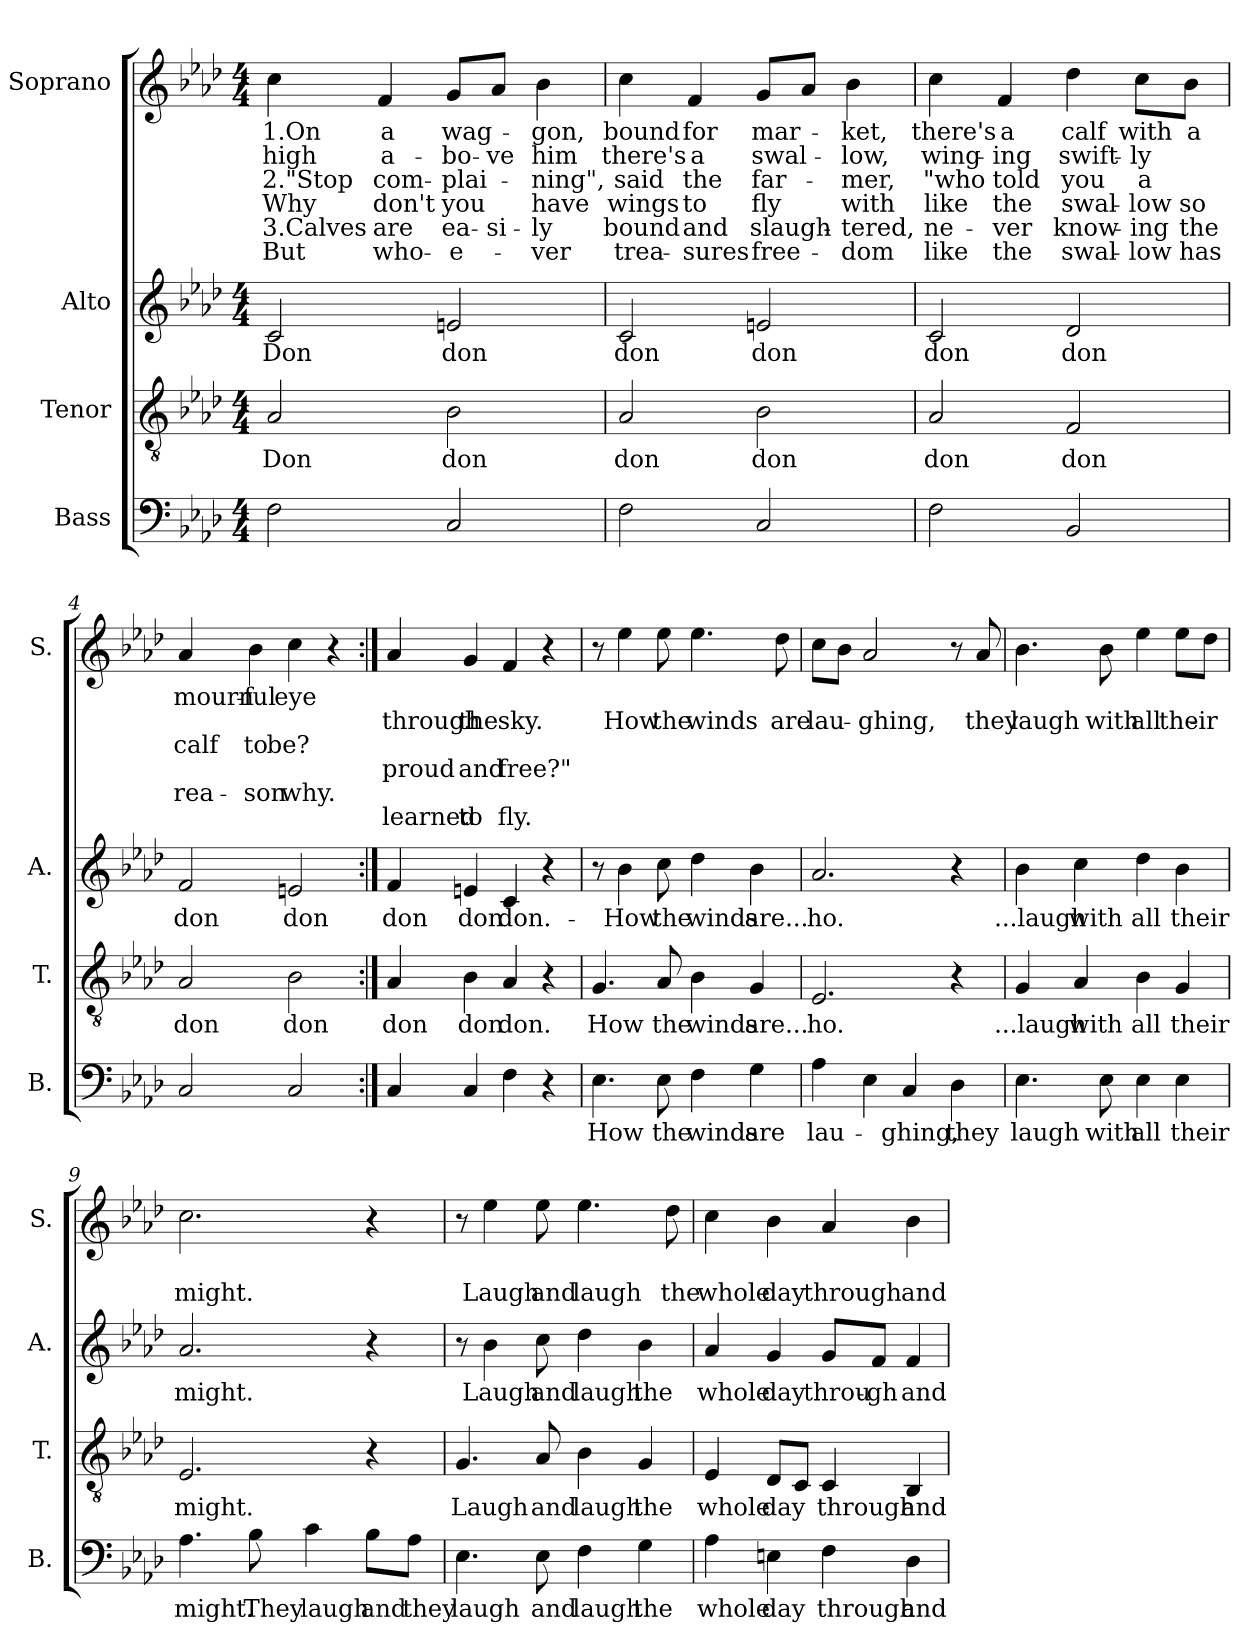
**kern	**text	**kern	**text	**kern	**text	**kern	**text	**text	**text	**text	**text	**text
*part4	*part4	*part3	*part3	*part2	*part2	*part1	*part1	*part1	*part1	*part1	*part1	*part1
*staff4	*staff4	*staff3	*staff3	*staff2	*staff2	*staff1	*staff1	*staff1	*staff1	*staff1	*staff1	*staff1
*I"Bass	*	*I"Tenor	*	*I"Alto	*	*I"Soprano	*	*	*	*	*	*
*I'B.	*	*I'T.	*	*I'A.	*	*I'S.	*	*	*	*	*	*
*clefF4	*	*clefGv2	*	*clefG2	*	*clefG2	*	*	*	*	*	*
*k[b-e-a-d-]	*	*k[b-e-a-d-]	*	*k[b-e-a-d-]	*	*k[b-e-a-d-]	*	*	*	*	*	*
*A-:	*	*A-:	*	*A-:	*	*A-:	*	*	*	*	*	*
*M4/4	*	*M4/4	*	*M4/4	*	*M4/4	*	*	*	*	*	*
=1	=1	=1	=1	=1	=1	=1	=1	=1	=1	=1	=1	=1
2F\	.	2A-/	Don	2c/	Don	4cc\	1.On	high	2."Stop	Why	3.Calves	But
.	.	.	.	.	.	4f/	a	a-	com-	don't	are	who-
2C/	.	2B-\	don	2en/	don	8g/L	wag-	-bo-	-plai-	you	ea-	-e-
.	.	.	.	.	.	8a-/J	.	ve	.	.	-si-	.
.	.	.	.	.	.	4b-\	-gon,	him	-ning",	have	-ly	-ver
=2	=2	=2	=2	=2	=2	=2	=2	=2	=2	=2	=2	=2
2F\	.	2A-/	don	2c/	don	4cc\	bound	there's	said	wings	bound	trea-
.	.	.	.	.	.	4f/	for	a	the	to	and	-sures
2C/	.	2B-\	don	2en/	don	8g/L	mar-	swal-	far-	fly	slaugh-	free-
.	.	.	.	.	.	8a-/J	.	.	.	.	.	.
.	.	.	.	.	.	4b-\	-ket,	-low,	-mer,	with	-tered,	-dom
!!LO:PB:g=z
=3	=3	=3	=3	=3	=3	=3	=3	=3	=3	=3	=3	=3
2F\	.	2A-/	don	2c/	don	4cc\	there's	wing-	"who	like	ne-	like
.	.	.	.	.	.	4f/	a	-ing	told	the	-ver	the
2BB-/	.	2F/	don	2d-/	don	4dd-\	calf	swift-	you	swal-	know-	swal-
.	.	.	.	.	.	8cc\L	with	-ly	a	-low	-ing	-low
.	.	.	.	.	.	8b-\J	a	.	.	so	the	has
=4	=4	=4	=4	=4	=4	=4	=4	=4	=4	=4	=4	=4
2C/	.	2A-/	don	2f/	don	4a-/	mourn-	.	calf	.	rea-	.
.	.	.	.	.	.	4b-\	-ful	.	to	.	-son	.
2C/	.	2B-\	don	2en/	don	4cc\	eye	.	be?	.	why.	.
.	.	.	.	.	.	4r	.	.	.	.	.	.
=5:|!	=5:|!	=5:|!	=5:|!	=5:|!	=5:|!	=5:|!	=5:|!	=5:|!	=5:|!	=5:|!	=5:|!	=5:|!
4C/	.	4A-/	don	4f/	don	4a-/	.	through	.	proud	.	learned
4C/	.	4B-\	don	4en/	don	4g/	.	the	.	and	.	to
4F\	.	4A-/	don.	4c/	don.-	4f/	.	sky.	.	free?"	.	fly.
4r	.	4r	.	4r	.	4r	.	.	.	.	.	.
!!LO:LB:g=z
=6	=6	=6	=6	=6	=6	=6	=6	=6	=6	=6	=6	=6
4.E-\	How	4.G/	How	8r	.	8r	.	.	.	.	.	.
.	.	.	.	4b-\	How	4ee-\	.	How	.	.	.	.
8E-\	the	8A-/	the	8cc\	the	8ee-\	.	the	.	.	.	.
4F\	winds	4B-\	winds	4dd-\	winds	4.ee-\	.	winds	.	.	.	.
4G\	are	4G/	are...	4b-\	are...	.	.	.	.	.	.	.
.	.	.	.	.	.	8dd-\	.	are	.	.	.	.
=7	=7	=7	=7	=7	=7	=7	=7	=7	=7	=7	=7	=7
4A-\	lau-	2.E-/	ho.	2.a-/	ho.	8cc\L	.	lau-	.	.	.	.
.	.	.	.	.	.	8b-\J	.	.	.	.	.	.
4E-\	.	.	.	.	.	2a-/	.	-ghing,	.	.	.	.
4C/	-ghing,	.	.	.	.	.	.	.	.	.	.	.
4D-\	they	4r	.	4r	.	8r	.	.	.	.	.	.
.	.	.	.	.	.	8a-/	.	they	.	.	.	.
=8	=8	=8	=8	=8	=8	=8	=8	=8	=8	=8	=8	=8
4.E-\	laugh	4G/	...laugh	4b-\	...laugh	4.b-\	.	laugh	.	.	.	.
.	.	4A-/	with	4cc\	with	.	.	.	.	.	.	.
8E-\	with	.	.	.	.	8b-\	.	with	.	.	.	.
4E-\	all	4B-\	all	4dd-\	all	4ee-\	.	all	.	.	.	.
4E-\	their	4G/	their	4b-\	their	8ee-\L	.	the-	.	.	.	.
.	.	.	.	.	.	8dd-\J	.	-ir	.	.	.	.
!!LO:PB:g=z
=9	=9	=9	=9	=9	=9	=9	=9	=9	=9	=9	=9	=9
4.A-\	might.	2.E-/	might.	2.a-/	might.	2.cc\	.	might.	.	.	.	.
8B-\	They	.	.	.	.	.	.	.	.	.	.	.
4c\	laugh	.	.	.	.	.	.	.	.	.	.	.
8B-\L	and	4r	.	4r	.	4r	.	.	.	.	.	.
8A-\J	they	.	.	.	.	.	.	.	.	.	.	.
=10	=10	=10	=10	=10	=10	=10	=10	=10	=10	=10	=10	=10
4.E-\	laugh	4.G/	-Laugh	8r	.	8r	.	.	.	.	.	.
.	.	.	.	4b-\	Laugh	4ee-\	.	Laugh	.	.	.	.
8E-\	and	8A-/	and	8cc\	and	8ee-\	.	and	.	.	.	.
4F\	laugh	4B-\	laugh	4dd-\	laugh	4.ee-\	.	laugh	.	.	.	.
4G\	the	4G/	the	4b-\	the	.	.	.	.	.	.	.
.	.	.	.	.	.	8dd-\	.	the	.	.	.	.
!!LO:LB:g=z
=11	=11	=11	=11	=11	=11	=11	=11	=11	=11	=11	=11	=11
4A-\	whole	4E-/	whole	4a-/	whole	4cc\	.	whole	.	.	.	.
4En\	day	8D-/L	day	4g/	day	4b-\	.	day	.	.	.	.
.	.	8C/J	.	.	.	.	.	.	.	.	.	.
4F\	through	4C/	through	8g/L	throu-	4a-/	.	through	.	.	.	.
.	.	.	.	8f/J	-gh	.	.	.	.	.	.	.
4D-\	and	4BB-/	and	4f/	and	4b-\	.	and	.	.	.	.
=	=	=	=	=	=	=	=	=	=	=	=	=
*-	*-	*-	*-	*-	*-	*-	*-	*-	*-	*-	*-	*-
